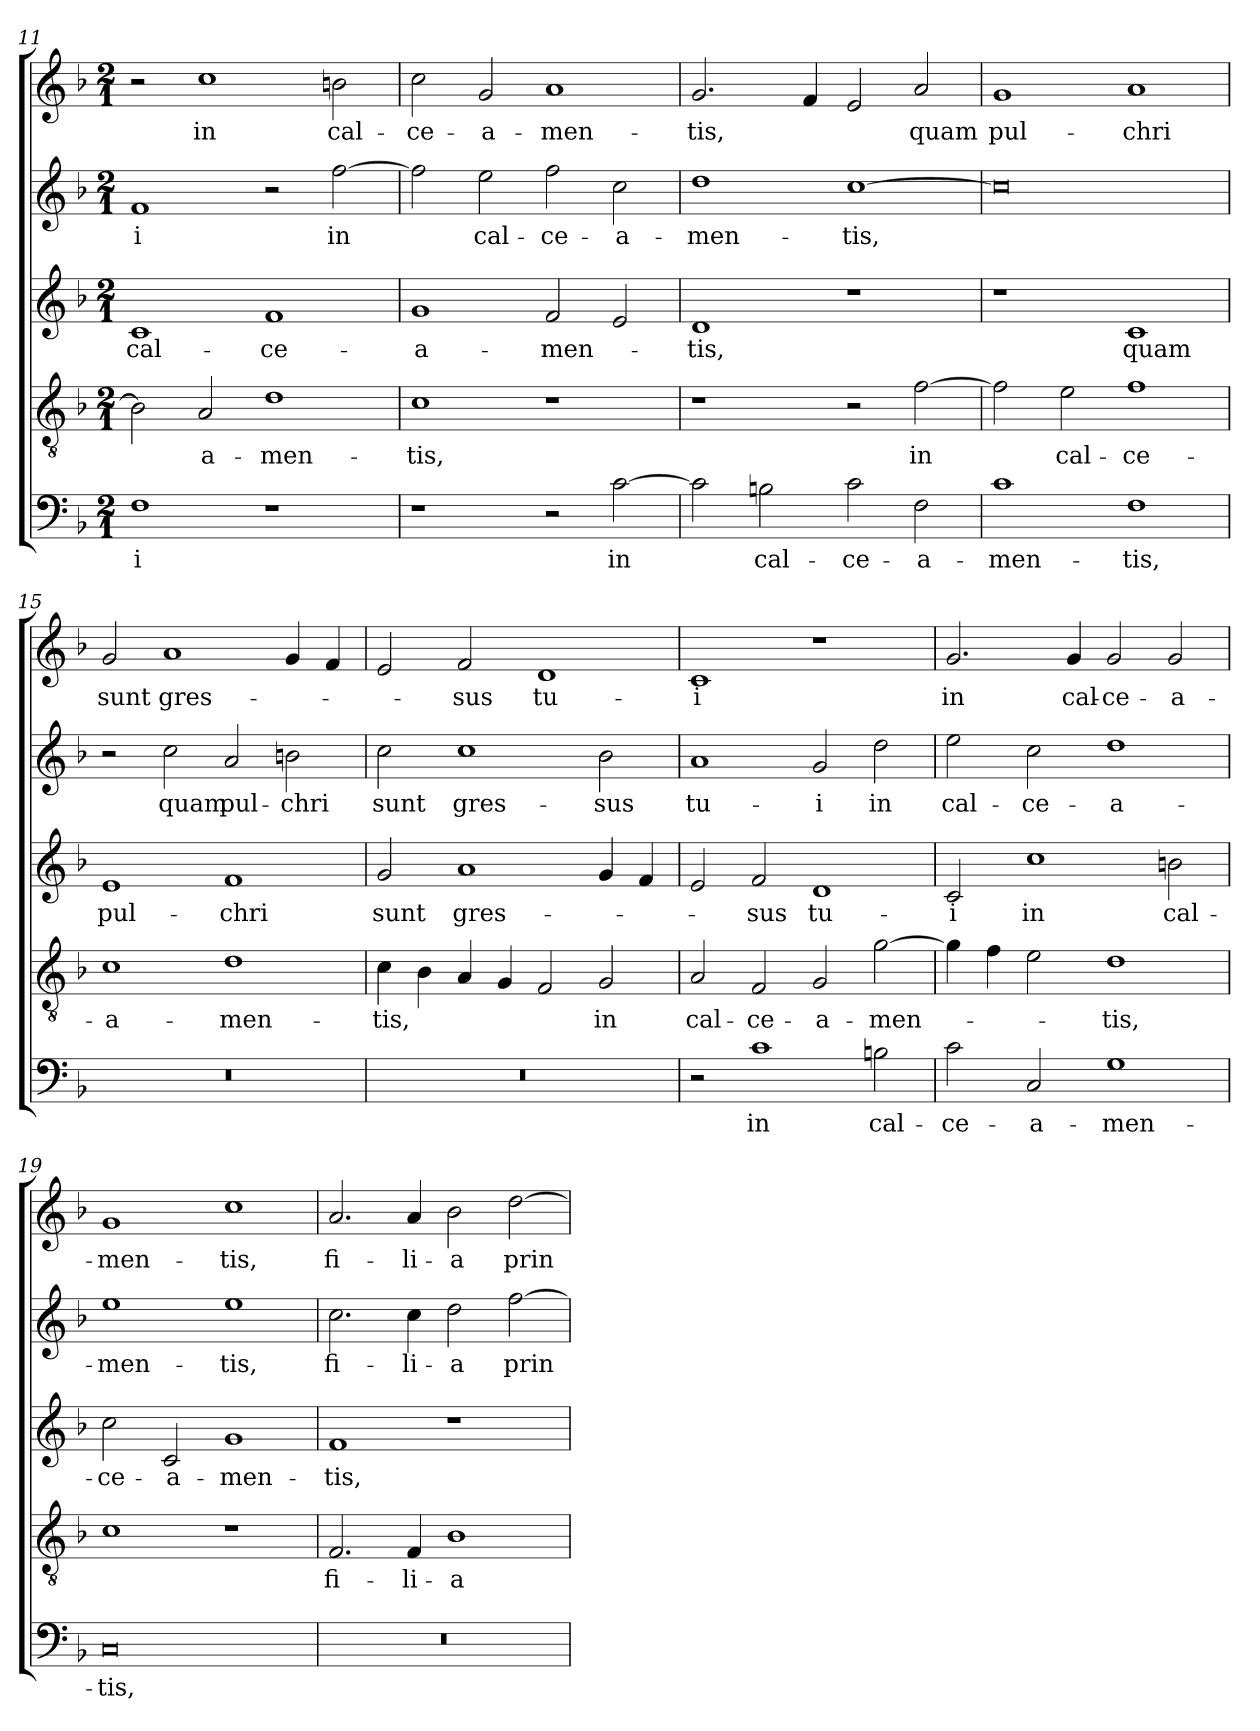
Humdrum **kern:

**kern	**text	**kern	**text	**kern	**text	**kern	**text	**kern	**text
*part5	*part5	*part4	*part4	*part3	*part3	*part2	*part2	*part1	*part1
*staff5	*staff5	*staff4	*staff4	*staff3	*staff3	*staff2	*staff2	*staff1	*staff1
*clefF4	*	*clefGv2	*	*clefG2	*	*clefG2	*	*clefG2	*
*k[b-]	*	*k[b-]	*	*k[b-]	*	*k[b-]	*	*k[b-]	*
*F:	*	*F:	*	*F:	*	*F:	*	*F:	*
*M2/1	*	*M2/1	*	*M2/1	*	*M2/1	*	*M2/1	*
=11	=11	=11	=11	=11	=11	=11	=11	=11	=11
!	!LO:LY:b	!	!	!	!LO:LY:b	!	!LO:LY:b	!	!
1F	-i	2B-\]	.	1c	cal-	1f	-i	2r	.
!	!	!	!LO:LY:b	!	!	!	!	!	!LO:LY:b
.	.	2A/	-a-	.	.	.	.	1cc	in
!	!	!	!LO:LY:b	!	!LO:LY:b	!	!	!	!
1r	.	1d	-men-	1f	-ce-	2r	.	.	.
!	!	!	!	!	!	!	!LO:LY:b	!	!LO:LY:b
.	.	.	.	.	.	[2ff\	in	2bn\	cal-
=12	=12	=12	=12	=12	=12	=12	=12	=12	=12
!	!	!	!LO:LY:b	!	!LO:LY:b	!	!	!	!LO:LY:b
1r	.	1c	-tis,	1g	-a-	2ff\]	.	2cc\	-ce-
!	!	!	!	!	!	!	!LO:LY:b	!	!LO:LY:b
.	.	.	.	.	.	2ee\	cal-	2g/	-a-
!	!	!	!	!	!LO:LY:b	!	!LO:LY:b	!	!LO:LY:b
2r	.	1r	.	2f/	-men-	2ff\	-ce-	1a	-men-
!	!LO:LY:b	!	!	!	!	!	!LO:LY:b	!	!
[2c\	in	.	.	2e/	.	2cc\	-a-	.	.
!!LO:LB:g=z
=13	=13	=13	=13	=13	=13	=13	=13	=13	=13
!	!	!	!	!	!LO:LY:b	!	!LO:LY:b	!	!LO:LY:b
2c\]	.	1r	.	1d	-tis,	1dd	-men-	2.g/	-tis,
!	!LO:LY:b	!	!	!	!	!	!	!	!
2Bn\	cal-	.	.	.	.	.	.	.	.
.	.	.	.	.	.	.	.	4f/	.
!	!LO:LY:b	!	!	!	!	!	!LO:LY:b	!	!
2c\	-ce-	2r	.	1r	.	[1cc	-tis,	2e/	.
!	!LO:LY:b	!	!LO:LY:b	!	!	!	!	!	!LO:LY:b
2F\	-a-	[2f\	in	.	.	.	.	2a/	quam
=14	=14	=14	=14	=14	=14	=14	=14	=14	=14
!	!LO:LY:b	!	!	!	!	!	!	!	!LO:LY:b
1c	-men-	2f\]	.	1r	.	0cc]	.	1g	pul-
!	!	!	!LO:LY:b	!	!	!	!	!	!
.	.	2e\	cal-	.	.	.	.	.	.
!	!LO:LY:b	!	!LO:LY:b	!	!LO:LY:b	!	!	!	!LO:LY:b
1F	-tis,	1f	-ce-	1c	quam	.	.	1a	-chri
=15	=15	=15	=15	=15	=15	=15	=15	=15	=15
!	!	!	!LO:LY:b	!	!LO:LY:b	!	!	!	!LO:LY:b
0r	.	1c	-a-	1e	pul-	2r	.	2g/	sunt
!	!	!	!	!	!	!	!LO:LY:b	!	!LO:LY:b
.	.	.	.	.	.	2cc\	quam	1a	gres-
!	!	!	!LO:LY:b	!	!LO:LY:b	!	!LO:LY:b	!	!
.	.	1d	-men-	1f	-chri	2a/	pul-	.	.
!	!	!	!	!	!	!	!LO:LY:b	!	!
.	.	.	.	.	.	2bn\	-chri	4g/	.
.	.	.	.	.	.	.	.	4f/	.
=16	=16	=16	=16	=16	=16	=16	=16	=16	=16
!	!	!	!LO:LY:b	!	!LO:LY:b	!	!LO:LY:b	!	!
0r	.	4c\	-tis,	2g/	sunt	2cc\	sunt	2e/	.
.	.	4B-\	.	.	.	.	.	.	.
!	!	!	!	!	!LO:LY:b	!	!LO:LY:b	!	!LO:LY:b
.	.	4A/	.	1a	gres-	1cc	gres-	2f/	-sus
.	.	4G/	.	.	.	.	.	.	.
!	!	!	!	!	!	!	!	!	!LO:LY:b
.	.	2F/	.	.	.	.	.	1d	tu-
!	!	!	!LO:LY:b	!	!	!	!LO:LY:b	!	!
.	.	2G/	in	4g/	.	2b-\	-sus	.	.
.	.	.	.	4f/	.	.	.	.	.
=17	=17	=17	=17	=17	=17	=17	=17	=17	=17
!	!	!	!LO:LY:b	!	!	!	!LO:LY:b	!	!LO:LY:b
2r	.	2A/	cal-	2e/	.	1a	tu-	1c	-i
!	!LO:LY:b	!	!LO:LY:b	!	!LO:LY:b	!	!	!	!
1c	in	2F/	-ce-	2f/	-sus	.	.	.	.
!	!	!	!LO:LY:b	!	!LO:LY:b	!	!LO:LY:b	!	!
.	.	2G/	-a-	1d	tu-	2g/	-i	1r	.
!	!LO:LY:b	!	!LO:LY:b	!	!	!	!LO:LY:b	!	!
2Bn\	cal-	[2g\	-men-	.	.	2dd\	in	.	.
=18	=18	=18	=18	=18	=18	=18	=18	=18	=18
!	!LO:LY:b	!	!	!	!LO:LY:b	!	!LO:LY:b	!	!LO:LY:b
2c\	-ce-	4g\]	.	2c/	-i	2ee\	cal-	2.g/	in
.	.	4f\	.	.	.	.	.	.	.
!	!LO:LY:b	!	!	!	!LO:LY:b	!	!LO:LY:b	!	!
2C/	-a-	2e\	.	1cc	in	2cc\	-ce-	.	.
!	!	!	!	!	!	!	!	!	!LO:LY:b
.	.	.	.	.	.	.	.	4g/	cal-
!	!LO:LY:b	!	!LO:LY:b	!	!	!	!LO:LY:b	!	!LO:LY:b
1G	-men-	1d	-tis,	.	.	1dd	-a-	2g/	-ce-
!	!	!	!	!	!LO:LY:b	!	!	!	!LO:LY:b
.	.	.	.	2bn\	cal-	.	.	2g/	-a-
!!LO:LB:g=z
=19	=19	=19	=19	=19	=19	=19	=19	=19	=19
!	!LO:LY:b	!	!	!	!LO:LY:b	!	!LO:LY:b	!	!LO:LY:b
0C	-tis,	1c	.	2cc\	-ce-	1ee	-men-	1g	-men-
!	!	!	!	!	!LO:LY:b	!	!	!	!
.	.	.	.	2c/	-a-	.	.	.	.
!	!	!	!	!	!LO:LY:b	!	!LO:LY:b	!	!LO:LY:b
.	.	1r	.	1g	-men-	1ee	-tis,	1cc	-tis,
=20	=20	=20	=20	=20	=20	=20	=20	=20	=20
!	!	!	!LO:LY:b	!	!LO:LY:b	!	!LO:LY:b	!	!LO:LY:b
0r	.	2.F/	fi-	1f	-tis,	2.cc\	fi-	2.a/	fi-
!	!	!	!LO:LY:b	!	!	!	!LO:LY:b	!	!LO:LY:b
.	.	4F/	-li-	.	.	4cc\	-li-	4a/	-li-
!	!	!	!LO:LY:b	!	!	!	!LO:LY:b	!	!LO:LY:b
.	.	1B-	-a	1r	.	2dd\	-a	2b-\	-a
!	!	!	!	!	!	!	!LO:LY:b	!	!LO:LY:b
.	.	.	.	.	.	[2ff\	prin-	[2dd\	prin-
=	=	=	=	=	=	=	=	=	=
*-	*-	*-	*-	*-	*-	*-	*-	*-	*-
